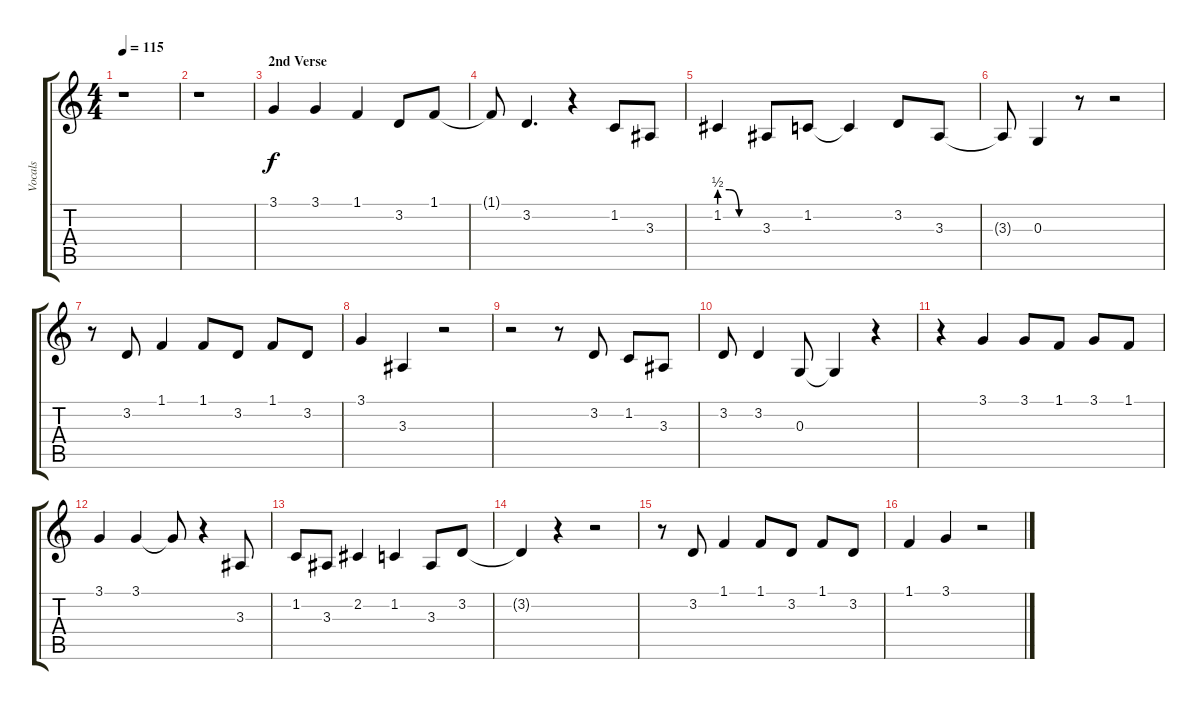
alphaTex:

\track ("Vocals" "Vocals") {instrument lead2sawtooth}
\staff {score tabs}
\tuning (E4 B3 G3 D3 A2 E2) {hide}
\ts (4 4)
\tempo 115
\clef g2
\ks c
r.1{dy f} |
r.1 |
\section ("" "2nd Verse")
3.1.4 3.1.4 1.1.4 3.2.8 1.1.8 |
1.1{t}.8 3.2.4{d} r.4 1.2.8 3.3.8 |
1.2{be (custom 0 2 15 2 30 0 60 0)}.4 3.3.8 1.2.8 1.2{t}.4 3.2.8 3.3.8 |
3.3{t}.8 0.3.4 r.8 r.2 |
r.8 3.2.8 1.1.4 1.1.8 3.2.8 1.1.8 3.2.8 |
3.1.4 3.3.4 r.2 |
r.2 r.8 3.2.8 1.2.8 3.3.8 |
3.2.8 3.2.4 0.3.8 0.3{t}.4 r.4 |
r.4 3.1.4 3.1.8 1.1.8 3.1.8 1.1.8 |
3.1.4 3.1.4 3.1{t}.8 r.4 3.3.8 |
1.2.8 3.3.8 2.2.4 1.2.4 3.3.8 3.2.8 |
3.2{t}.4 r.4 r.2 |
r.8 3.2.8 1.1.4 1.1.8 3.2.8 1.1.8 3.2.8 |
1.1.4 3.1.4 r.2
